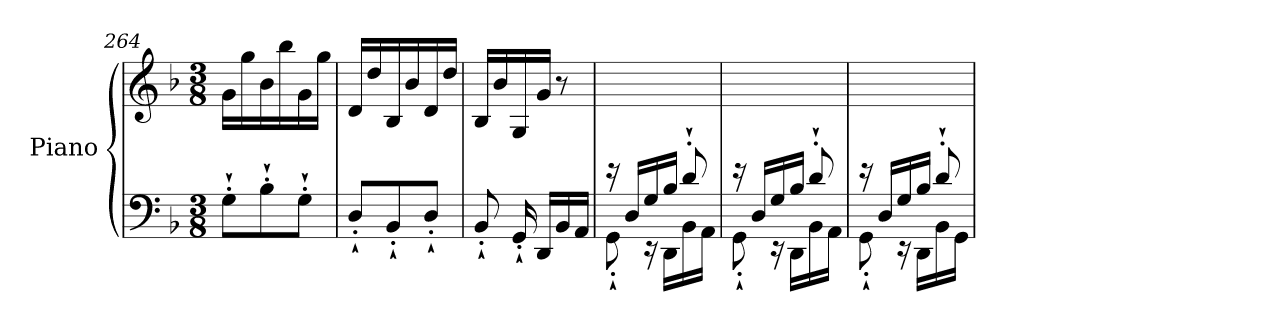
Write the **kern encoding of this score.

**kern	**kern
*part1	*part1
*staff2	*staff1
*I"Piano	*
*I'Pno	*
*clefF4	*clefG2
*k[b-]	*k[b-]
*F:	*F:
*M3/8	*M3/8
=264	=264
8G`'\L	16g\LL
.	16gg\
8B-`'\	16b-\
.	16bb-\
8G`'\J	16g\
.	16gg\JJ
=265	=265
8D`'/L	16d/LL
.	16dd/
8BB-`'/	16B-/
.	16b-/
8D`'/J	16d/
.	16dd/JJ
!!LO:PB:g=z
=266	=266
8BB-`'/	16B-/LL
.	16b-/
16GG`'/	16G/
16DD/LL	16g/JJ
16BB-/	8r
16AA/JJ	.
=267	=267
*^	*
16ryy	8GG`'\	16rGG
16D/LL	.	4ryy
16G/	16rEE	.
16B-/JJ	16DD\LL	.
8d`'/	16BB-\	.
.	16AA\JJ	16ryy
=268	=268	=268
16ryy	8GG`'\	16rGG
16D/LL	.	4ryy
16G/	16rEE	.
16B-/JJ	16DD\LL	.
8d`'/	16BB-\	.
.	16AA\JJ	16ryy
=269	=269	=269
16ryy	8GG`'\	16rGG
16D/LL	.	4ryy
16G/	16rEE	.
16B-/JJ	16DD\LL	.
8d`'/	16BB-\	.
.	16GG\JJ	16ryy
*v	*v	*
=	=
*-	*-
